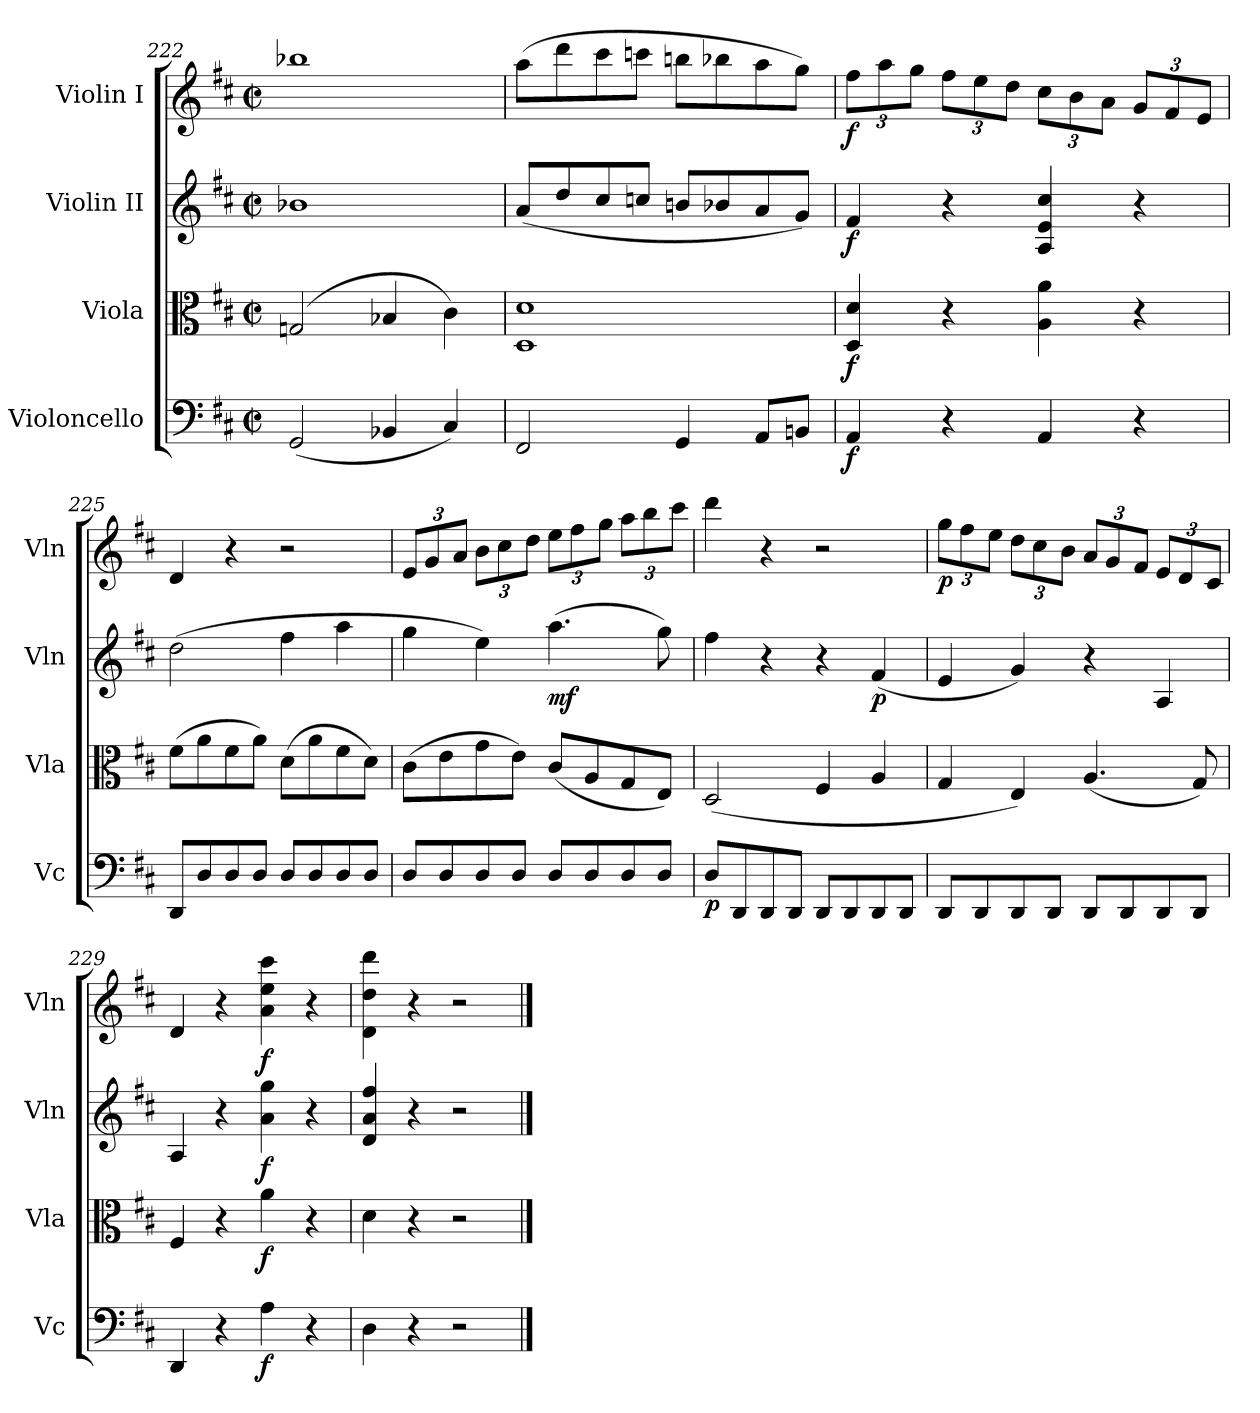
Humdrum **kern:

**kern	**dynam	**kern	**dynam	**kern	**dynam	**kern	**dynam
*part4	*part4	*part3	*part3	*part2	*part2	*part1	*part1
*staff4	*staff4	*staff3	*staff3	*staff2	*staff2	*staff1	*staff1
*I"Violoncello	*	*I"Viola	*	*I"Violin II	*	*I"Violin I	*
*I'Vc	*	*I'Vla	*	*I'Vln	*	*I'Vln	*
*clefF4	*	*clefC3	*	*clefG2	*	*clefG2	*
*k[f#c#]	*	*k[f#c#]	*	*k[f#c#]	*	*k[f#c#]	*
*M2/2	*	*M2/2	*	*M2/2	*	*M2/2	*
*met(c|)	*	*met(c|)	*	*met(c|)	*	*met(c|)	*
=222	=222	=222	=222	=222	=222	=222	=222
(<2GG/	.	(>2Gn/	.	1b-X	.	1bb-X	.
4BB-X/	.	4B-X/	.	.	.	.	.
4C#/)	.	4c#\)	.	.	.	.	.
=223	=223	=223	=223	=223	=223	=223	=223
2FF#/	.	1D 1d	.	(<8a/L	.	(>8aa\L	.
.	.	.	.	8dd/	.	8ddd\	.
.	.	.	.	8cc#/	.	8ccc#\	.
.	.	.	.	8ccn/J	.	8cccn\J	.
4GG/	.	.	.	8bn/L	.	8bbn\L	.
.	.	.	.	8b-X/	.	8bb-X\	.
8AA/L	.	.	.	8a/	.	8aa\	.
8BBn/J	.	.	.	8g/J)	.	8gg\J)	.
=224	=224	=224	=224	=224	=224	=224	=224
*	*	*	*	*	*	*Xbrackettup	*
!	!LO:DY:b	!	!LO:DY:b	!	!LO:DY:b	!	!LO:DY:b
4AA/	f	4D/ 4d/	f	4f#/	f	12ff#\L	f
.	.	.	.	.	.	12aa\	.
.	.	.	.	.	.	12gg\J	.
4r	.	4r	.	4r	.	12ff#\L	.
.	.	.	.	.	.	12ee\	.
.	.	.	.	.	.	12dd\J	.
4AA/	.	4A\ 4a\	.	4A/ 4e/ 4cc#/	.	12cc#\L	.
.	.	.	.	.	.	12b\	.
.	.	.	.	.	.	12a\J	.
4r	.	4r	.	4r	.	12g/L	.
.	.	.	.	.	.	12f#/	.
.	.	.	.	.	.	12e/J	.
=225	=225	=225	=225	=225	=225	=225	=225
8DD/L	.	(>8f#\L	.	(>2dd\	.	4d/	.
8D/	.	8a\	.	.	.	.	.
8D/	.	8f#\	.	.	.	4r	.
8D/J	.	8a\J)	.	.	.	.	.
8D/L	.	(>8d\L	.	4ff#\	.	2r	.
8D/	.	8a\	.	.	.	.	.
8D/	.	8f#\	.	4aa\	.	.	.
8D/J	.	8d\J)	.	.	.	.	.
!!LO:LB:g=z
=226	=226	=226	=226	=226	=226	=226	=226
8D/L	.	(>8c#\L	.	4gg\	.	12e/L	.
.	.	.	.	.	.	12g/	.
8D/	.	8e\	.	.	.	.	.
.	.	.	.	.	.	12a/J	.
8D/	.	8g\	.	4ee\)	.	12b\L	.
.	.	.	.	.	.	12cc#\	.
8D/J	.	8e\J)	.	.	.	.	.
.	.	.	.	.	.	12dd\J	.
!	!	!	!	!	!LO:DY:b	!	!
8D/L	.	(<8c#/L	.	(>4.aa\	mf	12ee\L	.
.	.	.	.	.	.	12ff#\	.
8D/	.	8A/	.	.	.	.	.
.	.	.	.	.	.	12gg\J	.
8D/	.	8G/	.	.	.	12aa\L	.
.	.	.	.	.	.	12bb\	.
8D/J	.	8E/J)	.	8gg\)	.	.	.
.	.	.	.	.	.	12ccc#\J	.
=227	=227	=227	=227	=227	=227	=227	=227
!	!LO:DY:b	!	!	!	!	!	!
8D/L	p	(<2D/	.	4ff#\	.	4ddd\	.
8DD/	.	.	.	.	.	.	.
8DD/	.	.	.	4r	.	4r	.
8DD/J	.	.	.	.	.	.	.
8DD/L	.	4F#/	.	4r	.	2r	.
8DD/	.	.	.	.	.	.	.
!	!	!	!	!	!LO:DY:b	!	!
8DD/	.	4A/	.	(<4f#/	p	.	.
8DD/J	.	.	.	.	.	.	.
=228	=228	=228	=228	=228	=228	=228	=228
!	!	!	!	!	!	!	!LO:DY:b
8DD/L	.	4G/	.	4e/	.	12gg\L	p
.	.	.	.	.	.	12ff#\	.
8DD/	.	.	.	.	.	.	.
.	.	.	.	.	.	12ee\J	.
8DD/	.	4E/)	.	4g/)	.	12dd\L	.
.	.	.	.	.	.	12cc#\	.
8DD/J	.	.	.	.	.	.	.
.	.	.	.	.	.	12b\J	.
!	!	!	!LO:DY:b	!	!	!	!
!	!	!	!LO:DY:n=1:b	!	!	!	!
8DD/L	.	(<4.A/	other-dynamics fp	4r	.	12a/L	.
.	.	.	.	.	.	12g/	.
8DD/	.	.	.	.	.	.	.
.	.	.	.	.	.	12f#/J	.
8DD/	.	.	.	4A/	.	12e/L	.
.	.	.	.	.	.	12d/	.
8DD/J	.	8G/)	.	.	.	.	.
.	.	.	.	.	.	12c#/J	.
!!LO:PB:g=z
=229	=229	=229	=229	=229	=229	=229	=229
4DD/	.	4F#/	.	4A/	.	4d/	.
4r	.	4r	.	4r	.	4r	.
!	!LO:DY:b	!	!LO:DY:b	!	!LO:DY:b	!	!LO:DY:b
4A\	f	4a\	f	4a\ 4gg\	f	4a\ 4ee\ 4ccc#\	f
4r	.	4r	.	4r	.	4r	.
=230	=230	=230	=230	=230	=230	=230	=230
4D\	.	4d\	.	4d/ 4a/ 4ff#/	.	4d\ 4dd\ 4ddd\	.
4r	.	4r	.	4r	.	4r	.
2r	.	2r	.	2r	.	2r	.
==	==	==	==	==	==	==	==
*-	*-	*-	*-	*-	*-	*-	*-
